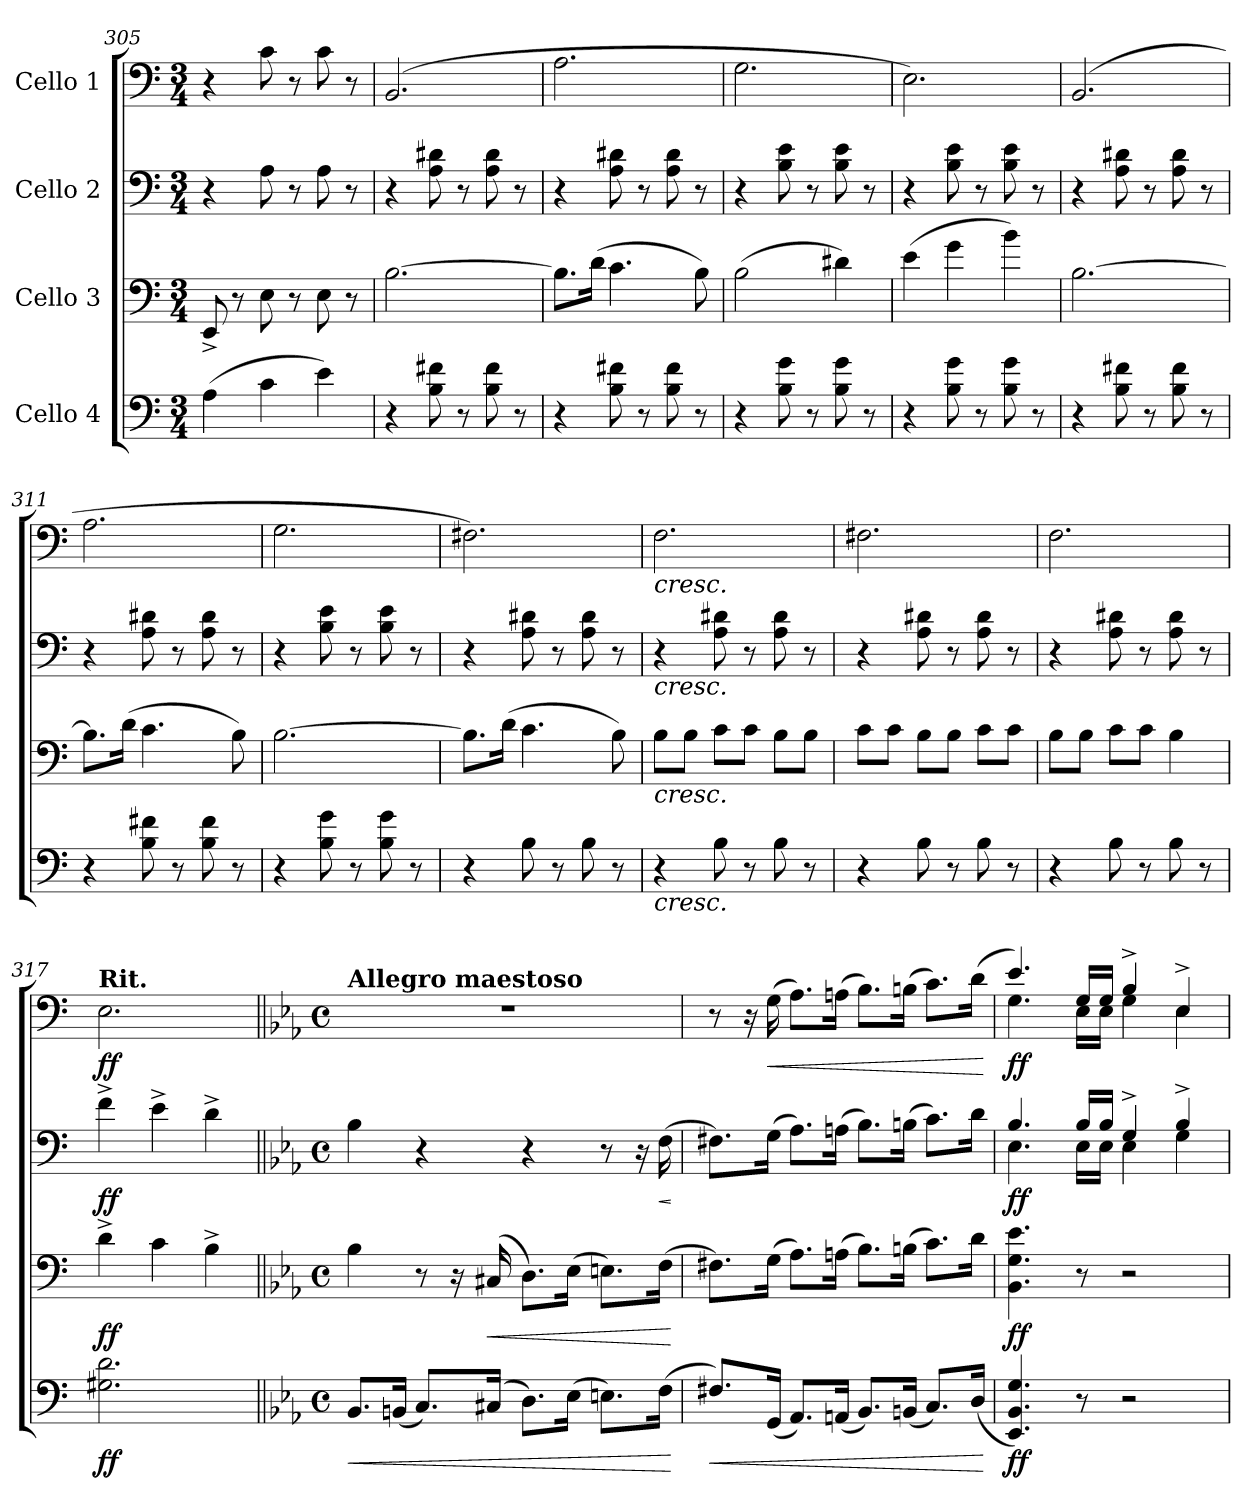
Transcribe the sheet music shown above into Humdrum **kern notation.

**kern	**dynam	**kern	**dynam	**kern	**dynam	**kern	**dynam
*part4	*part4	*part3	*part3	*part2	*part2	*part1	*part1
*staff4	*staff4	*staff3	*staff3	*staff2	*staff2	*staff1	*staff1
*I"Cello 4	*	*I"Cello 3	*	*I"Cello 2	*	*I"Cello 1	*
*clefF4	*	*clefF4	*	*clefF4	*	*clefF4	*
*k[]	*	*k[]	*	*k[]	*	*k[]	*
*M3/4	*	*M3/4	*	*M3/4	*	*M3/4	*
=305	=305	=305	=305	=305	=305	=305	=305
(4A\	.	8EE^/	.	4r	.	4r	.
.	.	8r	.	.	.	.	.
4c\	.	8E\	.	8A\	.	8c\	.
.	.	8r	.	8r	.	8r	.
4e\)	.	8E\	.	8A\	.	8c\	.
.	.	8r	.	8r	.	8r	.
=306	=306	=306	=306	=306	=306	=306	=306
4r	.	[2.B\	.	4r	.	(2.BB/	.
8B\ 8f#X\	.	.	.	8A\ 8d#X\	.	.	.
8r	.	.	.	8r	.	.	.
8B\ 8f#\	.	.	.	8A\ 8d#\	.	.	.
8r	.	.	.	8r	.	.	.
=307	=307	=307	=307	=307	=307	=307	=307
4r	.	8.B\L]	.	4r	.	2.A\	.
.	.	(16d\Jk	.	.	.	.	.
8B\ 8f#X\	.	4.c\	.	8A\ 8d#X\	.	.	.
8r	.	.	.	8r	.	.	.
8B\ 8f#\	.	.	.	8A\ 8d#\	.	.	.
8r	.	8B\)	.	8r	.	.	.
!!LO:PB:g=z
=308	=308	=308	=308	=308	=308	=308	=308
4r	.	(2B\	.	4r	.	2.G\	.
8B\ 8g\	.	.	.	8B\ 8e\	.	.	.
8r	.	.	.	8r	.	.	.
8B\ 8g\	.	4d#X\)	.	8B\ 8e\	.	.	.
8r	.	.	.	8r	.	.	.
=309	=309	=309	=309	=309	=309	=309	=309
4r	.	(4e\	.	4r	.	2.E\)	.
8B\ 8g\	.	4g\	.	8B\ 8e\	.	.	.
8r	.	.	.	8r	.	.	.
8B\ 8g\	.	4b\)	.	8B\ 8e\	.	.	.
8r	.	.	.	8r	.	.	.
=310	=310	=310	=310	=310	=310	=310	=310
4r	.	[2.B\	.	4r	.	(2.BB/	.
8B\ 8f#X\	.	.	.	8A\ 8d#X\	.	.	.
8r	.	.	.	8r	.	.	.
8B\ 8f#\	.	.	.	8A\ 8d#\	.	.	.
8r	.	.	.	8r	.	.	.
=311	=311	=311	=311	=311	=311	=311	=311
4r	.	8.B\L]	.	4r	.	2.A\	.
.	.	(16d\Jk	.	.	.	.	.
8B\ 8f#X\	.	4.c\	.	8A\ 8d#X\	.	.	.
8r	.	.	.	8r	.	.	.
8B\ 8f#\	.	.	.	8A\ 8d#\	.	.	.
8r	.	8B\)	.	8r	.	.	.
=312	=312	=312	=312	=312	=312	=312	=312
4r	.	[2.B\	.	4r	.	2.G\	.
8B\ 8g\	.	.	.	8B\ 8e\	.	.	.
8r	.	.	.	8r	.	.	.
8B\ 8g\	.	.	.	8B\ 8e\	.	.	.
8r	.	.	.	8r	.	.	.
=313	=313	=313	=313	=313	=313	=313	=313
4r	.	8.B\L]	.	4r	.	2.F#X\)	.
.	.	(16d\Jk	.	.	.	.	.
8B\	.	4.c\	.	8A\ 8d#X\	.	.	.
8r	.	.	.	8r	.	.	.
8B\	.	.	.	8A\ 8d#\	.	.	.
8r	.	8B\)	.	8r	.	.	.
!!LO:LB:g=z
=314	=314	=314	=314	=314	=314	=314	=314
!	!	!	!	!	!	!LO:TX:b:i:t=cresc.	!
!	!	!	!	!LO:TX:b:i:t=cresc.	!	!	!
!	!	!LO:TX:b:i:t=cresc.	!	!	!	!	!
!LO:TX:b:i:t=cresc.	!	!	!	!	!	!	!
4r	.	8B\L	.	4r	.	2.F\	.
.	.	8B\J	.	.	.	.	.
8B\	.	8c\L	.	8A\ 8d#X\	.	.	.
8r	.	8c\J	.	8r	.	.	.
8B\	.	8B\L	.	8A\ 8d#\	.	.	.
8r	.	8B\J	.	8r	.	.	.
=315	=315	=315	=315	=315	=315	=315	=315
4r	.	8c\L	.	4r	.	2.F#X\	.
.	.	8c\J	.	.	.	.	.
8B\	.	8B\L	.	8A\ 8d#X\	.	.	.
8r	.	8B\J	.	8r	.	.	.
8B\	.	8c\L	.	8A\ 8d#\	.	.	.
8r	.	8c\J	.	8r	.	.	.
=316	=316	=316	=316	=316	=316	=316	=316
4r	.	8B\L	.	4r	.	2.F\	.
.	.	8B\J	.	.	.	.	.
8B\	.	8c\L	.	8A\ 8d#X\	.	.	.
8r	.	8c\J	.	8r	.	.	.
8B\	.	4B\	.	8A\ 8d#\	.	.	.
8r	.	.	.	8r	.	.	.
=317	=317	=317	=317	=317	=317	=317	=317
!	!	!	!	!	!	!LO:TX:a:B:t=Rit.	!
!	!LO:DY:b	!	!LO:DY:b	!	!LO:DY:b	!	!LO:DY:b
2.G#X\ 2.d\	ff	4d^\	ff	4f^\	ff	2.E\	ff
.	.	4c\	.	4e^\	.	.	.
.	.	4B^\	.	4d^\	.	.	.
=318||	=318||	=318||	=318||	=318||	=318||	=318||	=318||
!!LO:REH:place=s1:a:B:fs=14:t=12
*k[b-e-a-]	*	*k[b-e-a-]	*	*k[b-e-a-]	*	*k[b-e-a-]	*
*M4/4	*	*M4/4	*	*M4/4	*	*M4/4	*
*met(c)	*	*met(c)	*	*met(c)	*	*met(c)	*
!	!	!	!	!	!	!LO:TX:a:B:t=Allegro maestoso	!
!	!LO:HP:b	!	!	!	!	!	!
8.BB-/L	<	4B-\	.	4B-\	.	1r	.
(16BBn/Jk	.	.	.	.	.	.	.
8.C/L)	.	8r	.	4r	.	.	.
.	.	16r	.	.	.	.	.
!	!	!	!LO:HP:b	!	!	!	!
(16C#X/Jk	.	(16C#X/	<	.	.	.	.
8.D\L)	.	8.D\L)	.	4r	.	.	.
(16E-\Jk	.	(16E-\Jk	.	.	.	.	.
8.En\L)	.	8.En\L)	.	8r	.	.	.
.	.	.	.	16r	.	.	.
!	!	!	!	!	!LO:HP:b	!	!
(16F\Jk	.	(16F\Jk	.	(16F\	<	.	.
.	[	.	[	.	[	.	.
!!LO:LB:g=z
=319	=319	=319	=319	=319	=319	=319	=319
!	!LO:HP:b	!	!	!	!	!	!
8.F#X/L)	<	8.F#X\L)	.	8.F#X\L)	.	8r	.
.	.	.	.	.	.	16r	.
!	!	!	!	!	!	!	!LO:HP:b
(16GG/Jk	.	(16G\Jk	.	(16G\Jk	.	(16G\	<
8.AA-/L)	.	8.A-\L)	.	8.A-\L)	.	8.A-\L)	.
(16AAn/Jk	.	(16An\Jk	.	(16An\Jk	.	(16An\Jk	.
8.BB-/L)	.	8.B-\L)	.	8.B-\L)	.	8.B-\L)	.
(16BBn/Jk	.	(16Bn\Jk	.	(16Bn\Jk	.	(16Bn\Jk	.
8.C/L)	.	8.c\L)	.	8.c\L)	.	8.c\L)	.
(16D/Jk	.	16d\Jk	.	16d\Jk	.	(16d\Jk	.
.	[	.	.	.	.	.	[
=320	=320	=320	=320	=320	=320	=320	=320
*	*	*	*	*^	*	*^	*
!	!LO:DY:b	!	!LO:DY:b	!	!	!LO:DY:b	!	!	!LO:DY:b
4.EE-/ 4.BB-/ 4.G/)	ff	4.BB-\ 4.G\ 4.e-\	ff	4.B-/	4.E-\	ff	4.e-/)	4.G\	ff
8r	.	8r	.	16B-/LL	16E-\LL	.	16G/LL	16E-\LL	.
.	.	.	.	16B-/JJ	16E-\JJ	.	16G/JJ	16E-\JJ	.
2r	.	2r	.	4G^/	4E-\	.	4B-^/	4G\	.
.	.	.	.	4B-^/	4G\	.	4E-^/	4E-\	.
*	*	*	*	*v	*v	*	*	*	*
*	*	*	*	*	*	*v	*v	*
=	=	=	=	=	=	=	=
*-	*-	*-	*-	*-	*-	*-	*-
